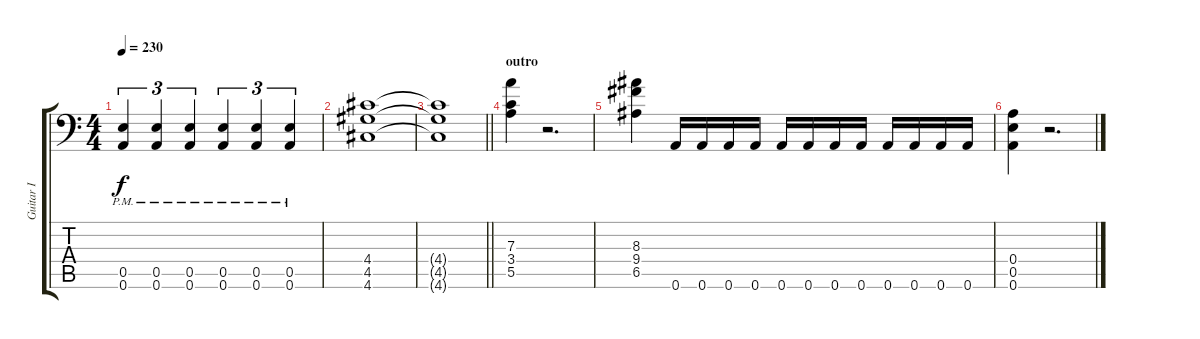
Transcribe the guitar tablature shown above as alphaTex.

\track ("Guitar I" "Guitar I") {instrument distortionguitar}
\staff {score tabs}
\tuning (B3 Gb3 D3 A2 E2 A1) {hide}
\ts (4 4)
\tempo 230
\clef f4
\ks c
(0.5{pm} 0.6{pm}).4{tu (3 2) dy f} (0.5{pm} 0.6{pm}).4{tu (3 2)} (0.5{pm} 0.6{pm}).4{tu (3 2)} (0.5{pm} 0.6{pm}).4{tu (3 2)} (0.5{pm} 0.6{pm}).4{tu (3 2)} (0.5{pm} 0.6{pm}).4{tu (3 2)} |
(4.4 4.5 4.6).1 |
\barLineRight lightlight
(4.4{t} 4.5{t} 4.6{t}).1 |
\section ("" "outro")
(7.3 3.4 5.5).4 r.2{d} |
(8.3 9.4 6.5).4 0.6.16 0.6.16 0.6.16 0.6.16 0.6.16 0.6.16 0.6.16 0.6.16 0.6.16 0.6.16 0.6.16 0.6.16 |
(0.4 0.5 0.6).4 r.2{d}
